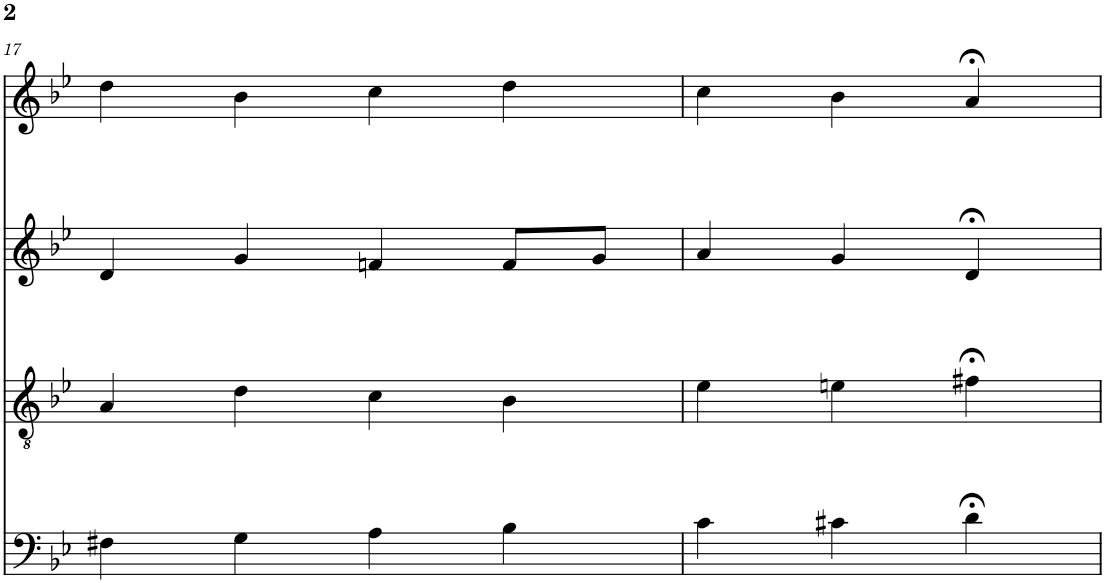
**kern	**kern	**kern	**kern
*part4	*part3	*part2	*part1
*staff4	*staff3	*staff2	*staff1
*I"bass	*I"tenor	*I"alto	*I"soprn
!!LO:PB:g=z
*clefF4	*clefGv2	*clefG2	*clefG2
*k[b-e-]	*k[b-e-]	*k[b-e-]	*k[b-e-]
*g:	*g:	*g:	*g:
*M4/4	*M4/4	*M4/4	*M4/4
=17	=17	=17	=17
4F#X\	4A/	4d/	4dd\
4G\	4d\	4g/	4b-\
4A\	4c\	4fn/	4cc\
4B-\	4B-\	8f/L	4dd\
.	.	8g/J	.
=18	=18	=18	=18
4c\	4e-\	4a/	4cc\
4c#X\	4en\	4g/	4b-\
4d;<\	4f#X;<\	4d;</	4a;</
=	=	=	=
*-	*-	*-	*-
